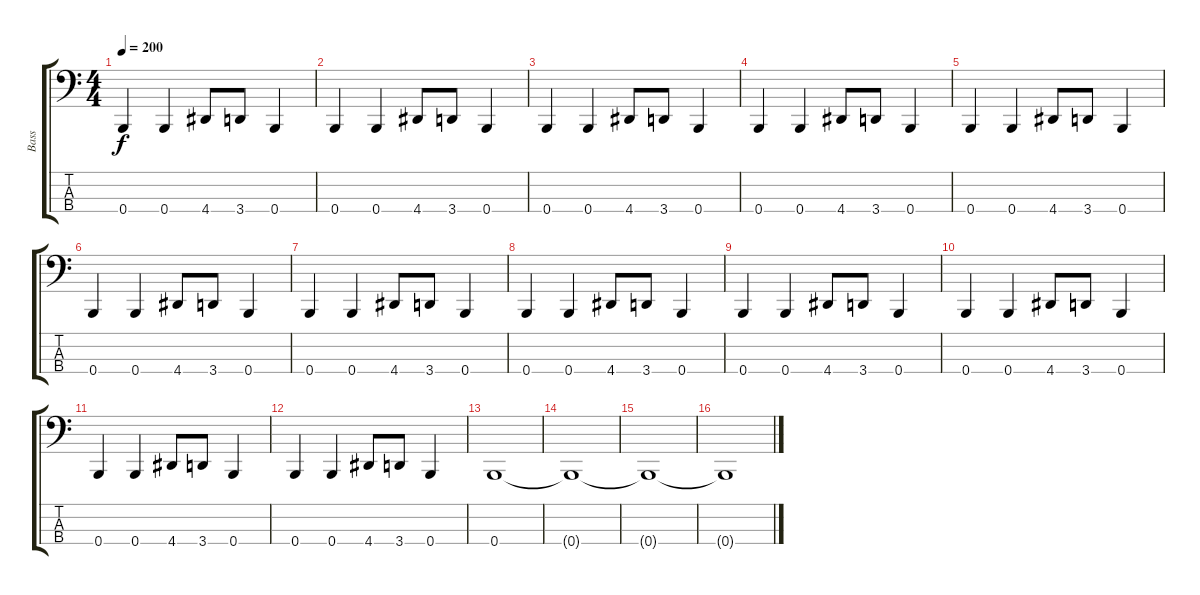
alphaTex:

\track ("Bass" "Bass") {instrument electricbasspick}
\staff {score tabs}
\tuning (E2 B1 Gb1 B0) {hide}
\ts (4 4)
\tempo 200
\clef f4
\ks c
0.4.4{dy f} 0.4.4 4.4.8 3.4.8 0.4.4 |
0.4.4 0.4.4 4.4.8 3.4.8 0.4.4 |
0.4.4 0.4.4 4.4.8 3.4.8 0.4.4 |
0.4.4 0.4.4 4.4.8 3.4.8 0.4.4 |
0.4.4 0.4.4 4.4.8 3.4.8 0.4.4 |
0.4.4 0.4.4 4.4.8 3.4.8 0.4.4 |
0.4.4 0.4.4 4.4.8 3.4.8 0.4.4 |
0.4.4 0.4.4 4.4.8 3.4.8 0.4.4 |
0.4.4 0.4.4 4.4.8 3.4.8 0.4.4 |
0.4.4 0.4.4 4.4.8 3.4.8 0.4.4 |
0.4.4 0.4.4 4.4.8 3.4.8 0.4.4 |
0.4.4 0.4.4 4.4.8 3.4.8 0.4.4 |
0.4.1 |
0.4{t}.1 |
0.4{t}.1 |
0.4{t}.1
